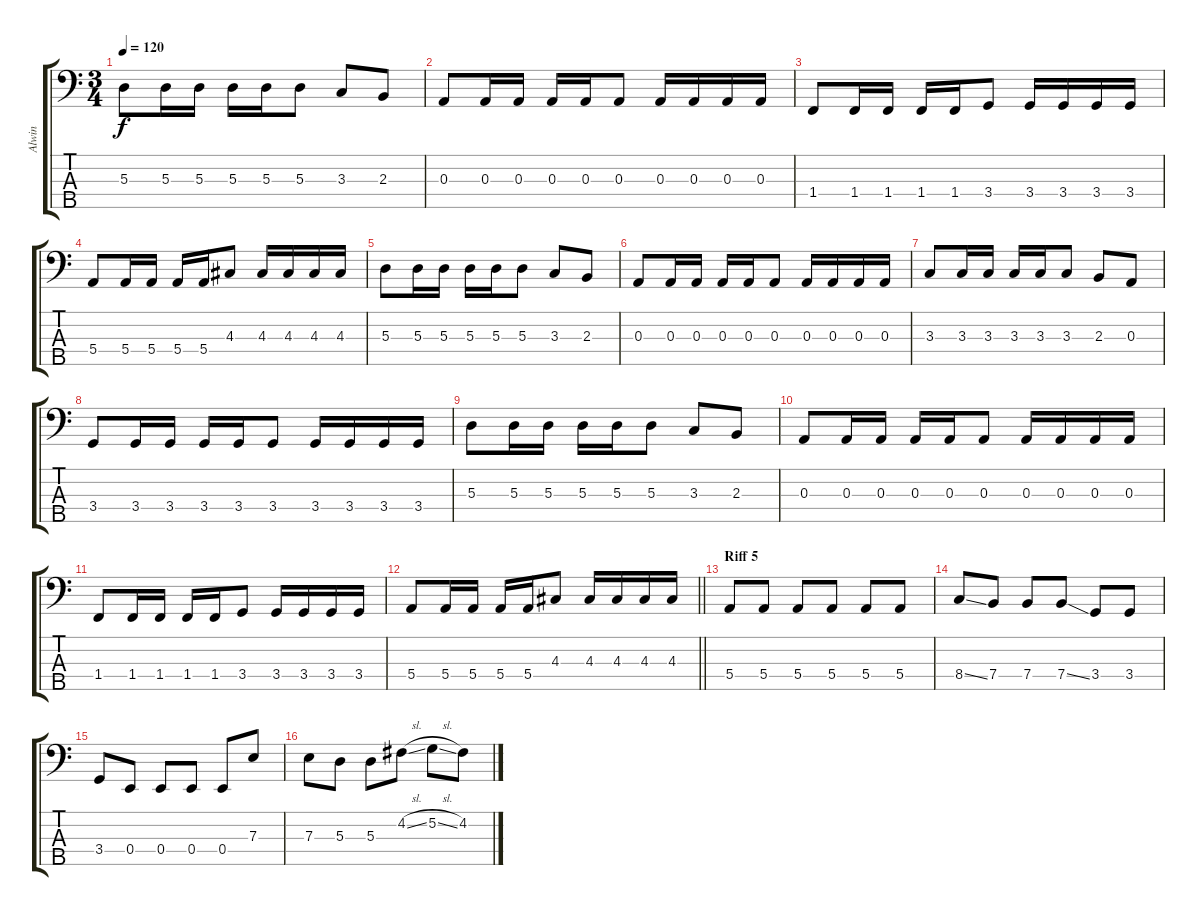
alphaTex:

\track ("Alwin" "Alwin") {instrument electricbassfinger}
\staff {score tabs}
\tuning (G2 D2 A1 E1 B0) {hide}
\ts (3 4)
\tempo 120
\clef f4
\ks c
5.3.8{dy f} 5.3.16 5.3.16 5.3.16 5.3.16 5.3.8 3.3.8 2.3.8 |
0.3.8 0.3.16 0.3.16 0.3.16 0.3.16 0.3.8 0.3.16 0.3.16 0.3.16 0.3.16 |
1.4.8 1.4.16 1.4.16 1.4.16 1.4.16 3.4.8 3.4.16 3.4.16 3.4.16 3.4.16 |
5.4.8 5.4.16 5.4.16 5.4.16 5.4.16 4.3.8 4.3.16 4.3.16 4.3.16 4.3.16 |
5.3.8 5.3.16 5.3.16 5.3.16 5.3.16 5.3.8 3.3.8 2.3.8 |
0.3.8 0.3.16 0.3.16 0.3.16 0.3.16 0.3.8 0.3.16 0.3.16 0.3.16 0.3.16 |
3.3.8 3.3.16 3.3.16 3.3.16 3.3.16 3.3.8 2.3.8 0.3.8 |
3.4.8 3.4.16 3.4.16 3.4.16 3.4.16 3.4.8 3.4.16 3.4.16 3.4.16 3.4.16 |
5.3.8 5.3.16 5.3.16 5.3.16 5.3.16 5.3.8 3.3.8 2.3.8 |
0.3.8 0.3.16 0.3.16 0.3.16 0.3.16 0.3.8 0.3.16 0.3.16 0.3.16 0.3.16 |
1.4.8 1.4.16 1.4.16 1.4.16 1.4.16 3.4.8 3.4.16 3.4.16 3.4.16 3.4.16 |
\barLineRight lightlight
5.4.8 5.4.16 5.4.16 5.4.16 5.4.16 4.3.8 4.3.16 4.3.16 4.3.16 4.3.16 |
\section ("" "Riff 5")
5.4.8 5.4.8 5.4.8 5.4.8 5.4.8 5.4.8 |
8.4{ss}.8 7.4.8 7.4.8 7.4{ss}.8 3.4.8 3.4.8 |
3.4.8 0.4.8 0.4.8 0.4.8 0.4.8 7.3.8 |
7.3.8 5.3.8 5.3.8 4.2{sl}.8 5.2{sl}.8 4.2.8
